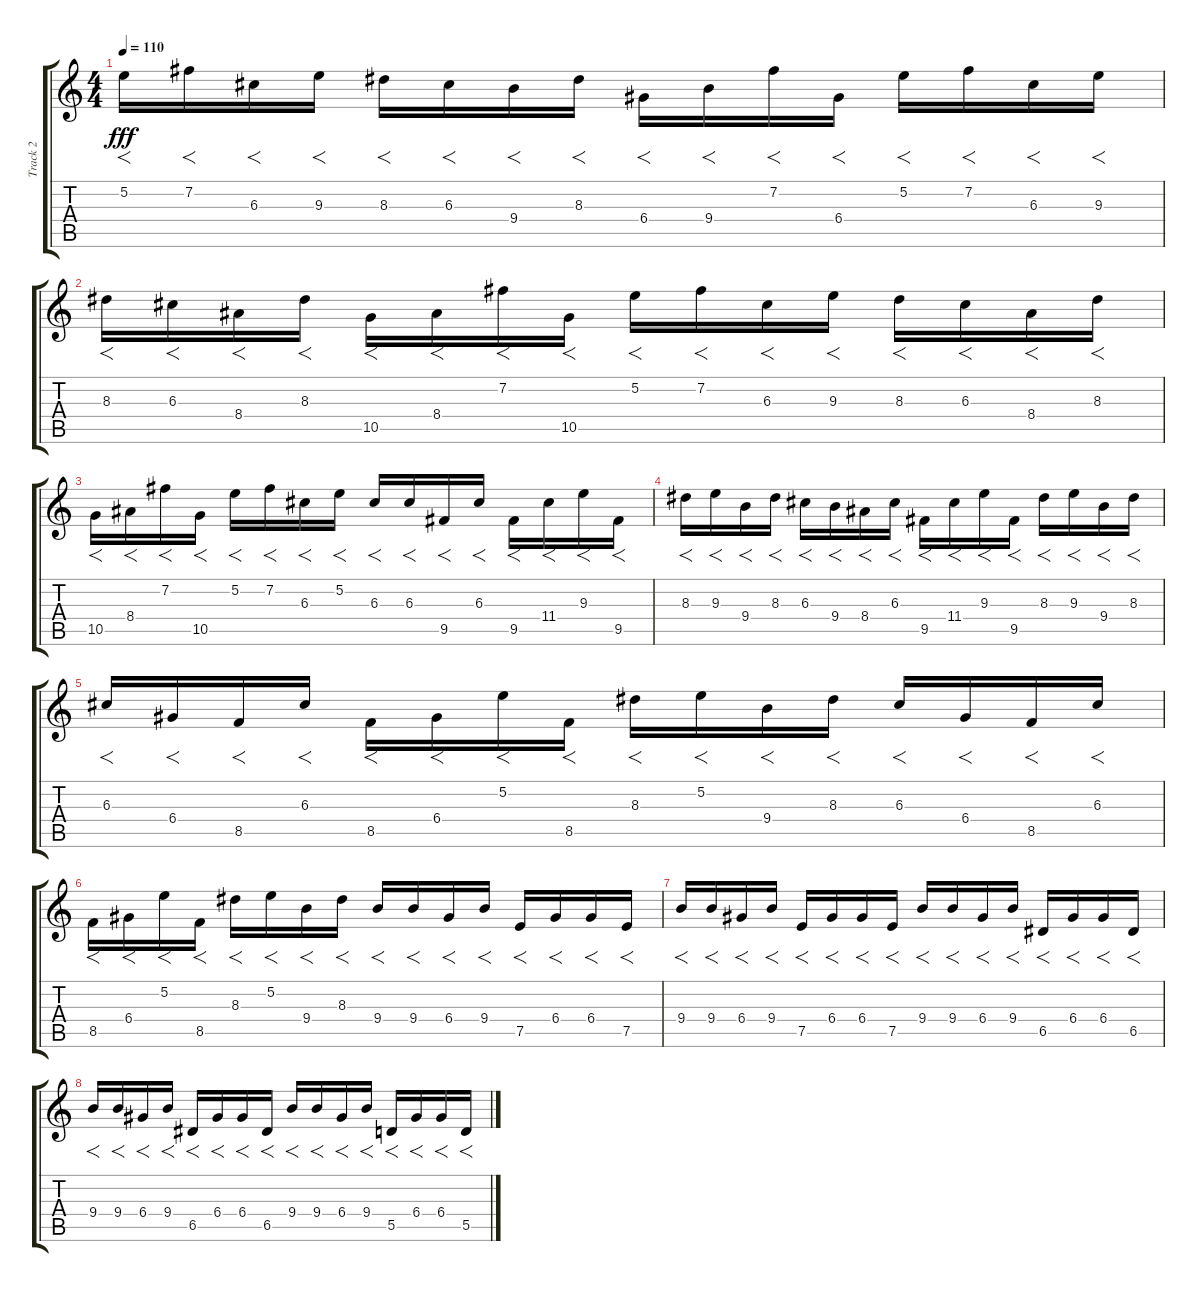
\track ("Track 2" "Track 2") {instrument overdrivenguitar}
\staff {score tabs}
\tuning (E4 B3 G3 D3 A2 E2) {hide}
\ts (4 4)
\tempo 110
\clef g2
\ks c
5.2.16{f dy fff} 7.2.16{f} 6.3.16{f} 9.3.16{f} 8.3.16{f} 6.3.16{f} 9.4.16{f} 8.3.16{f} 6.4.16{f} 9.4.16{f} 7.2.16{f} 6.4.16{f} 5.2.16{f} 7.2.16{f} 6.3.16{f} 9.3.16{f} |
8.3.16{f} 6.3.16{f} 8.4.16{f} 8.3.16{f} 10.5.16{f} 8.4.16{f} 7.2.16{f} 10.5.16{f} 5.2.16{f} 7.2.16{f} 6.3.16{f} 9.3.16{f} 8.3.16{f} 6.3.16{f} 8.4.16{f} 8.3.16{f} |
10.5.16{f} 8.4.16{f} 7.2.16{f} 10.5.16{f} 5.2.16{f} 7.2.16{f} 6.3.16{f} 5.2.16{f} 6.3.16{f} 6.3.16{f} 9.5.16{f} 6.3.16{f} 9.5.16{f} 11.4.16{f} 9.3.16{f} 9.5.16{f} |
8.3.16{f} 9.3.16{f} 9.4.16{f} 8.3.16{f} 6.3.16{f} 9.4.16{f} 8.4.16{f} 6.3.16{f} 9.5.16{f} 11.4.16{f} 9.3.16{f} 9.5.16{f} 8.3.16{f} 9.3.16{f} 9.4.16{f} 8.3.16{f} |
6.3.16{f} 6.4.16{f} 8.5.16{f} 6.3.16{f} 8.5.16{f} 6.4.16{f} 5.2.16{f} 8.5.16{f} 8.3.16{f} 5.2.16{f} 9.4.16{f} 8.3.16{f} 6.3.16{f} 6.4.16{f} 8.5.16{f} 6.3.16{f} |
8.5.16{f} 6.4.16{f} 5.2.16{f} 8.5.16{f} 8.3.16{f} 5.2.16{f} 9.4.16{f} 8.3.16{f} 9.4.16{f} 9.4.16{f} 6.4.16{f} 9.4.16{f} 7.5.16{f} 6.4.16{f} 6.4.16{f} 7.5.16{f} |
9.4.16{f} 9.4.16{f} 6.4.16{f} 9.4.16{f} 7.5.16{f} 6.4.16{f} 6.4.16{f} 7.5.16{f} 9.4.16{f} 9.4.16{f} 6.4.16{f} 9.4.16{f} 6.5.16{f} 6.4.16{f} 6.4.16{f} 6.5.16{f} |
9.4.16{f} 9.4.16{f} 6.4.16{f} 9.4.16{f} 6.5.16{f} 6.4.16{f} 6.4.16{f} 6.5.16{f} 9.4.16{f} 9.4.16{f} 6.4.16{f} 9.4.16{f} 5.5.16{f} 6.4.16{f} 6.4.16{f} 5.5.16{f}
